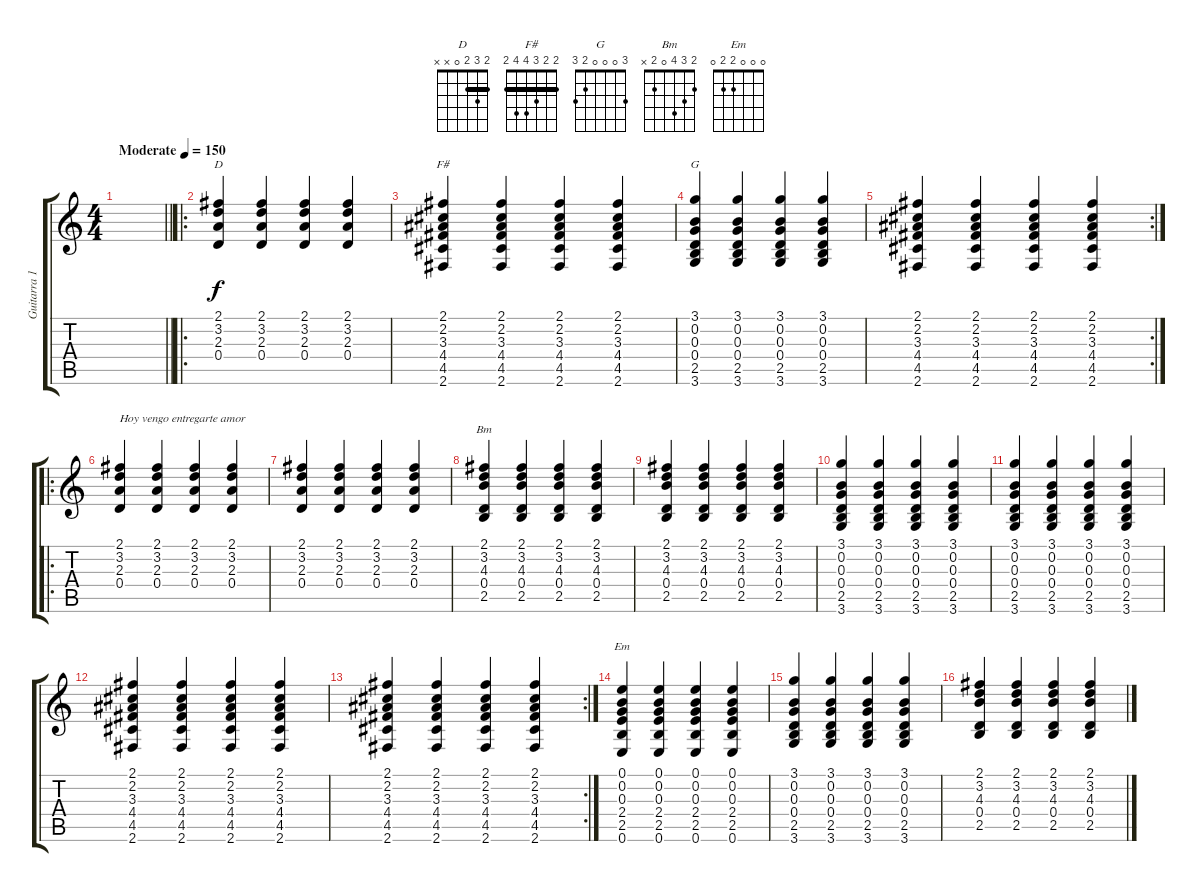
\track ("Guitarra 1" "Guitarra 1") {instrument distortionguitar}
\staff {score tabs}
\tuning (E4 B3 G3 D3 A2 E2) {hide}
\chord ("D" 2 3 2 0 x x) {barre 2}
\chord ("F#" 2 2 3 4 4 2) {barre 2}
\chord ("G" 3 0 0 0 2 3)
\chord ("Bm" 2 3 4 0 2 x)
\chord ("Em" 0 0 0 2 2 0)
\ts (4 4)
\tempo (150 "Moderate")
\tempo 180
\tempo (150 "Moderate")
\clef g2
\barLineRight lightlight
\ks c
|
\ro
(2.1 3.2 2.3 0.4).4{ch "D"} (2.1 3.2 2.3 0.4).4 (2.1 3.2 2.3 0.4).4 (2.1 3.2 2.3 0.4).4 |
(2.1 2.2 3.3 4.4 4.5 2.6).4{ch "F#"} (2.1 2.2 3.3 4.4 4.5 2.6).4 (2.1 2.2 3.3 4.4 4.5 2.6).4 (2.1 2.2 3.3 4.4 4.5 2.6).4 |
(3.1 0.2 0.3 0.4 2.5 3.6).4{ch "G"} (3.1 0.2 0.3 0.4 2.5 3.6).4 (3.1 0.2 0.3 0.4 2.5 3.6).4 (3.1 0.2 0.3 0.4 2.5 3.6).4 |
\rc 2
(2.1 2.2 3.3 4.4 4.5 2.6).4 (2.1 2.2 3.3 4.4 4.5 2.6).4 (2.1 2.2 3.3 4.4 4.5 2.6).4 (2.1 2.2 3.3 4.4 4.5 2.6).4 |
\ro
(2.1 3.2 2.3 0.4).4{txt "Hoy vengo entregarte amor"} (2.1 3.2 2.3 0.4).4 (2.1 3.2 2.3 0.4).4 (2.1 3.2 2.3 0.4).4 |
(2.1 3.2 2.3 0.4).4 (2.1 3.2 2.3 0.4).4 (2.1 3.2 2.3 0.4).4 (2.1 3.2 2.3 0.4).4 |
(2.1 3.2 4.3 0.4 2.5).4{ch "Bm"} (2.1 3.2 4.3 0.4 2.5).4 (2.1 3.2 4.3 0.4 2.5).4 (2.1 3.2 4.3 0.4 2.5).4 |
(2.1 3.2 4.3 0.4 2.5).4 (2.1 3.2 4.3 0.4 2.5).4 (2.1 3.2 4.3 0.4 2.5).4 (2.1 3.2 4.3 0.4 2.5).4 |
(3.1 0.2 0.3 0.4 2.5 3.6).4 (3.1 0.2 0.3 0.4 2.5 3.6).4 (3.1 0.2 0.3 0.4 2.5 3.6).4 (3.1 0.2 0.3 0.4 2.5 3.6).4 |
(3.1 0.2 0.3 0.4 2.5 3.6).4 (3.1 0.2 0.3 0.4 2.5 3.6).4 (3.1 0.2 0.3 0.4 2.5 3.6).4 (3.1 0.2 0.3 0.4 2.5 3.6).4 |
(2.1 2.2 3.3 4.4 4.5 2.6).4 (2.1 2.2 3.3 4.4 4.5 2.6).4 (2.1 2.2 3.3 4.4 4.5 2.6).4 (2.1 2.2 3.3 4.4 4.5 2.6).4 |
\rc 2
(2.1 2.2 3.3 4.4 4.5 2.6).4 (2.1 2.2 3.3 4.4 4.5 2.6).4 (2.1 2.2 3.3 4.4 4.5 2.6).4 (2.1 2.2 3.3 4.4 4.5 2.6).4 |
(0.1 0.2 0.3 2.4 2.5 0.6).4{ch "Em"} (0.1 0.2 0.3 2.4 2.5 0.6).4 (0.1 0.2 0.3 2.4 2.5 0.6).4 (0.1 0.2 0.3 2.4 2.5 0.6).4 |
(3.1 0.2 0.3 0.4 2.5 3.6).4 (3.1 0.2 0.3 0.4 2.5 3.6).4 (3.1 0.2 0.3 0.4 2.5 3.6).4 (3.1 0.2 0.3 0.4 2.5 3.6).4 |
(2.1 3.2 4.3 0.4 2.5).4 (2.1 3.2 4.3 0.4 2.5).4 (2.1 3.2 4.3 0.4 2.5).4 (2.1 3.2 4.3 0.4 2.5).4
